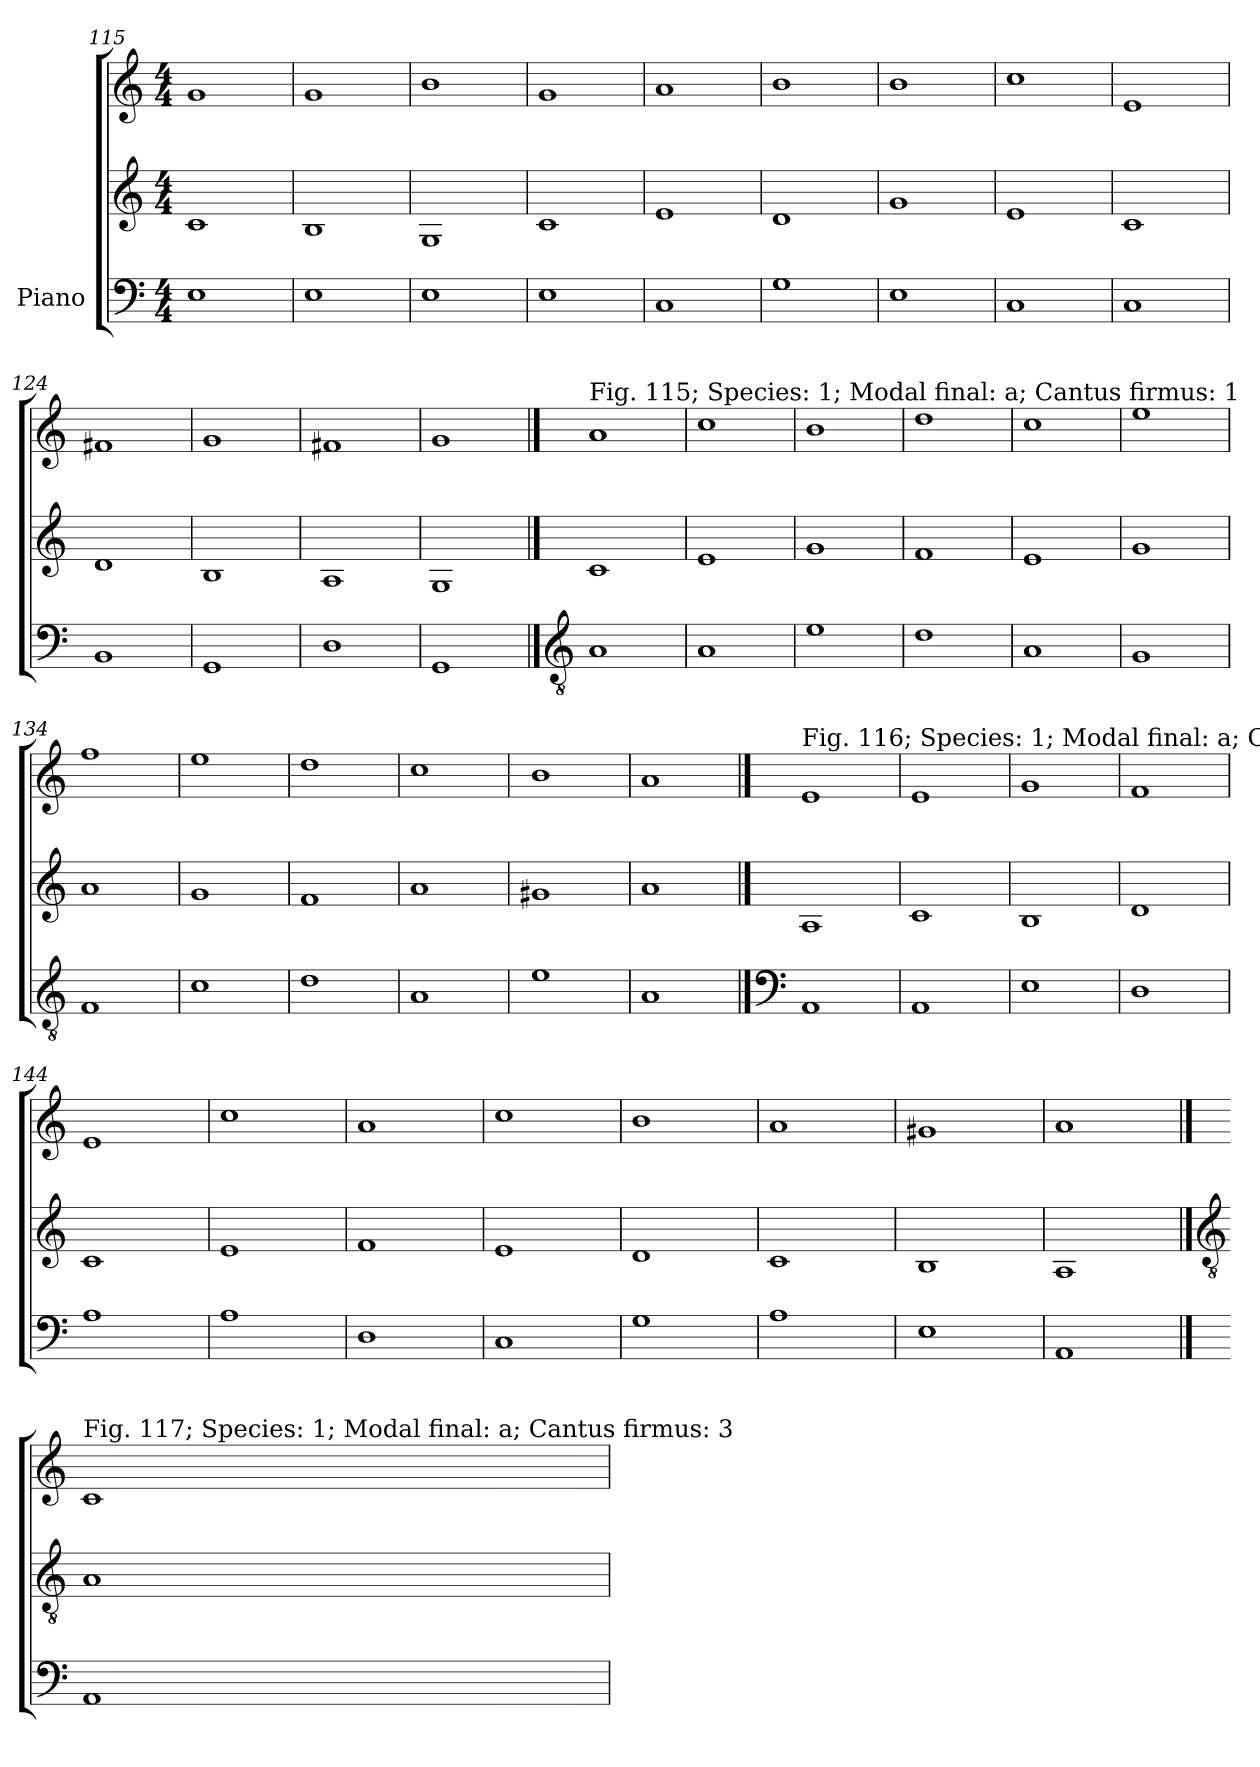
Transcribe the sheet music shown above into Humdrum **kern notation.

**kern	**kern	**kern
*part3	*part2	*part1
*staff3	*staff2	*staff1
*I"Piano	*	*
*clefF4	*clefG2	*clefG2
*k[]	*k[]	*k[]
*M4/4	*M4/4	*M4/4
=115	=115	=115
1E	1c	1g
=116	=116	=116
1E	1B	1g
=117	=117	=117
1E	1G	1b
=118	=118	=118
1E	1c	1g
=119	=119	=119
1C	1e	1a
=120	=120	=120
1G	1d	1b
=121	=121	=121
1E	1g	1b
=122	=122	=122
1C	1e	1cc
=123	=123	=123
1C	1c	1e
=124	=124	=124
1BB	1d	1f#X
=125	=125	=125
1GG	1B	1g
=126	=126	=126
1D	1A	1f#X
=127	=127	=127
1GG	1G	1g
!!LO:LB:g=z
==128	==128	==128
*clefGv2	*	*
!	!	!LO:TX:a:t=Fig. 115; Species&colon; 1; Modal final&colon; a; Cantus firmus&colon; 1
1A	1c	1a
=129	=129	=129
1A	1e	1cc
=130	=130	=130
1e	1g	1b
=131	=131	=131
1d	1f	1dd
=132	=132	=132
1A	1e	1cc
=133	=133	=133
1G	1g	1ee
=134	=134	=134
1F	1a	1ff
=135	=135	=135
1c	1g	1ee
=136	=136	=136
1d	1f	1dd
=137	=137	=137
1A	1a	1cc
=138	=138	=138
1e	1g#X	1b
=139	=139	=139
1A	1a	1a
!!LO:PB:g=z
==140	==140	==140
*clefF4	*	*
!	!	!LO:TX:a:t=Fig. 116; Species&colon; 1; Modal final&colon; a; Cantus firmus&colon; 2
1AA	1A	1e
=141	=141	=141
1AA	1c	1e
=142	=142	=142
1E	1B	1g
=143	=143	=143
1D	1d	1f
=144	=144	=144
1A	1c	1e
=145	=145	=145
1A	1e	1cc
=146	=146	=146
1D	1f	1a
=147	=147	=147
1C	1e	1cc
=148	=148	=148
1G	1d	1b
=149	=149	=149
1A	1c	1a
=150	=150	=150
1E	1B	1g#X
=151	=151	=151
1AA	1A	1a
!!LO:LB:g=z
==152	==152	==152
*	*clefGv2	*
!	!	!LO:TX:a:t=Fig. 117; Species&colon; 1; Modal final&colon; a; Cantus firmus&colon; 3
1AA	1A	1c
=	=	=
*-	*-	*-
